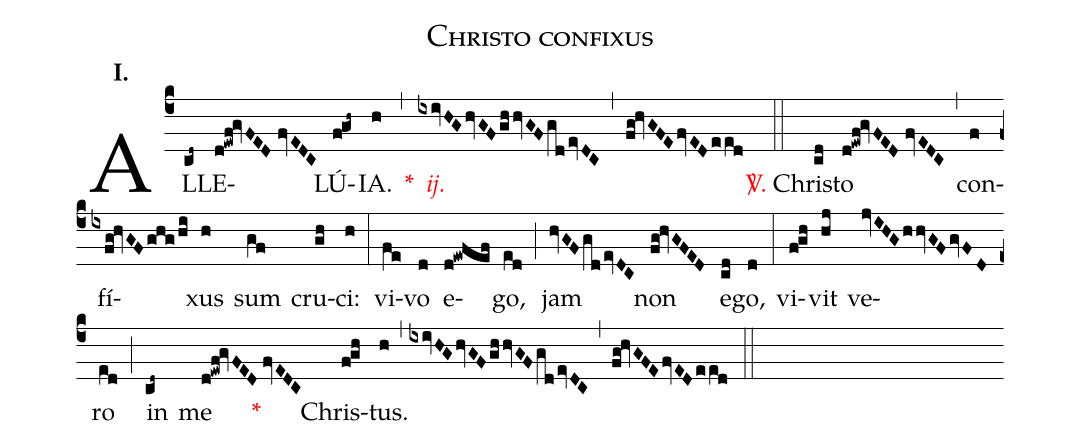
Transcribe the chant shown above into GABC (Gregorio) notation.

name:Christo confixus;
mode:I.;
office-part:Alleluia;
%%
(c4) AL(cd~)LE(d!ewf!gvFED//fvEDC)LÚ(f!gh~)IA.(h) <v>\red{*}</v>(,) <v>\redit{ij.}</v>(ixivHG/hvGF/ghhvGF/gd/evDC) (,) (fg!hvGFE/fvED/eed) (::) <v>\red{\Vbar.}</v> Chri(cd)sto(d!ewf!gvFED//fvEDC) (,) con(f)fí(ixfg!hvGF/ghg/hi)xus(h) sum(gf) cru(gh)ci:(h) (:) vi(fe)vo(d) e(d!ewfef)go,(ed) (;) jam(hvGF/gd/evDC) non(fg!hvGFED) e(cd)go,(d) (:) vi(f!gh)vit(hj) ve(jvIHG/hhvGF/gvFD)ro(ed) (;) in(cd~) me(d!ewf!gvFED//fvEDC) <v>\red{*}</v>() Chris(f!gh)tus.(h) (,) (ixivHG/hvGF/ghhvGF/gd/evDC) (,) (fg!hvGFE/fvED/eed) (::)
